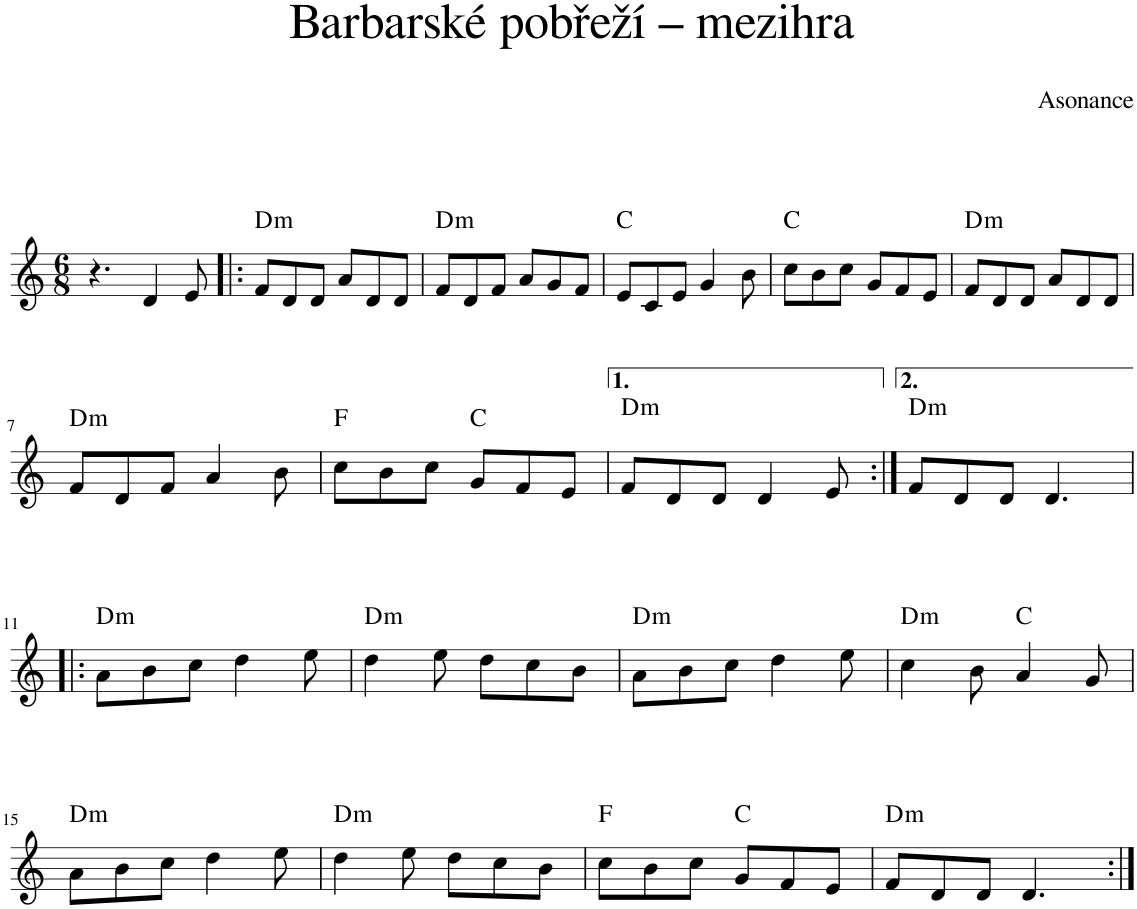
**kern	**harte
*part1	*part1
*staff1	*
*I"Piano	*
*I'Pno.	*
*clefG2	*
*k[]	*
*M6/8	*
=1	=1
4.r	.
4d/	.
8e/	.
=2!|:	=2!|:
!	!LO:H:kt=m
8f/L	D:min
8d/	.
8d/J	.
8a/L	.
8d/	.
8d/J	.
=3	=3
!	!LO:H:kt=m
8f/L	D:min
8d/	.
8f/J	.
8a/L	.
8g/	.
8f/J	.
=4	=4
8e/L	C:maj
8c/	.
8e/J	.
4g/	.
8b\	.
=5	=5
8cc\L	C:maj
8b\	.
8cc\J	.
8g/L	.
8f/	.
8e/J	.
=6	=6
!	!LO:H:kt=m
8f/L	D:min
8d/	.
8d/J	.
8a/L	.
8d/	.
8d/J	.
!!LO:LB:g=z
=7	=7
!	!LO:H:kt=m
8f/L	D:min
8d/	.
8f/J	.
4a/	.
8b\	.
=8	=8
8cc\L	F:maj
8b\	.
8cc\J	.
8g/L	C:maj
8f/	.
8e/J	.
=9	=9
!	!LO:H:kt=m
8f/L	D:min
8d/	.
8d/J	.
4d/	.
8e/	.
=10:|!	=10:|!
!	!LO:H:kt=m
8f/L	D:min
8d/	.
8d/J	.
4.d/	.
!!LO:LB:g=z
=11!|:	=11!|:
!	!LO:H:kt=m
8a\L	D:min
8b\	.
8cc\J	.
4dd\	.
8ee\	.
=12	=12
!	!LO:H:kt=m
4dd\	D:min
8ee\	.
8dd\L	.
8cc\	.
8b\J	.
=13	=13
!	!LO:H:kt=m
8a\L	D:min
8b\	.
8cc\J	.
4dd\	.
8ee\	.
=14	=14
!	!LO:H:kt=m
4cc\	D:min
8b\	.
4a/	C:maj
8g/	.
!!LO:LB:g=z
=15	=15
!	!LO:H:kt=m
8a\L	D:min
8b\	.
8cc\J	.
4dd\	.
8ee\	.
=16	=16
!	!LO:H:kt=m
4dd\	D:min
8ee\	.
8dd\L	.
8cc\	.
8b\J	.
=17	=17
8cc\L	F:maj
8b\	.
8cc\J	.
8g/L	C:maj
8f/	.
8e/J	.
=18	=18
!	!LO:H:kt=m
8f/L	D:min
8d/	.
8d/J	.
4.d/	.
=:|!	=:|!
*-	*-
